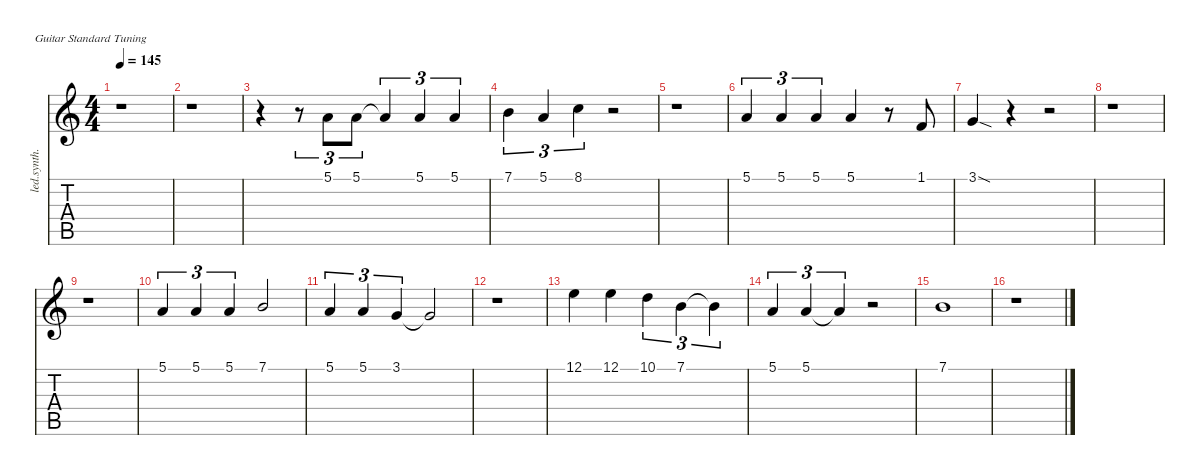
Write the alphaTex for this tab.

\defaultSystemsLayout 4
\hideDynamics
\bracketExtendMode nobrackets
\otherSystemsTrackNameOrientation horizontal
\track ("Vocals (Plant)" "led.synth.") {instrument lead2sawtooth}
\staff {score tabs}
\tuning (E4 B3 G3 D3 A2 E2)
\ts (4 4)
\tempo 145
\clef g2
\ks c
r.1{dy f beam Down} |
r.1{beam Down} |
r.4{beam Down} r.8{tu (3 2) beam Down} 5.1.8{tu (3 2) beam Up} 5.1.8{tu (3 2) beam Up} 5.1{t}.4{tu (3 2) beam Up} 5.1.4{tu (3 2) beam Up} 5.1.4{tu (3 2) beam Up} |
7.1.4{tu (3 2) beam Down} 5.1.4{tu (3 2) beam Up} 8.1.4{tu (3 2) beam Down} r.2{beam Down} |
r.1{beam Down} |
5.1.4{tu (3 2) beam Up} 5.1.4{tu (3 2) beam Up} 5.1.4{tu (3 2) beam Up} 5.1.4{beam Up} r.8{beam Up} 1.1.8{beam Up} |
3.1{sod}.4{beam Up} r.4{beam Up} r.2{beam Up} |
r.1{beam Down} |
r.1{beam Down} |
5.1.4{tu (3 2) beam Up} 5.1.4{tu (3 2) beam Up} 5.1.4{tu (3 2) beam Up} 7.1.2{beam Up} |
5.1.4{tu (3 2) beam Up} 5.1.4{tu (3 2) beam Up} 3.1.4{tu (3 2) beam Up} 3.1{t}.2{beam Up} |
r.1{beam Down} |
12.1.4{beam Down} 12.1.4{beam Down} 10.1.4{tu (3 2) beam Down} 7.1.4{tu (3 2) beam Down} 7.1{t}.4{tu (3 2) beam Down} |
5.1.4{tu (3 2) beam Up} 5.1.4{tu (3 2) beam Up} 5.1{t}.4{tu (3 2) beam Up} r.2{beam Up} |
7.1.1{beam Down} |
r.1{beam Down}
